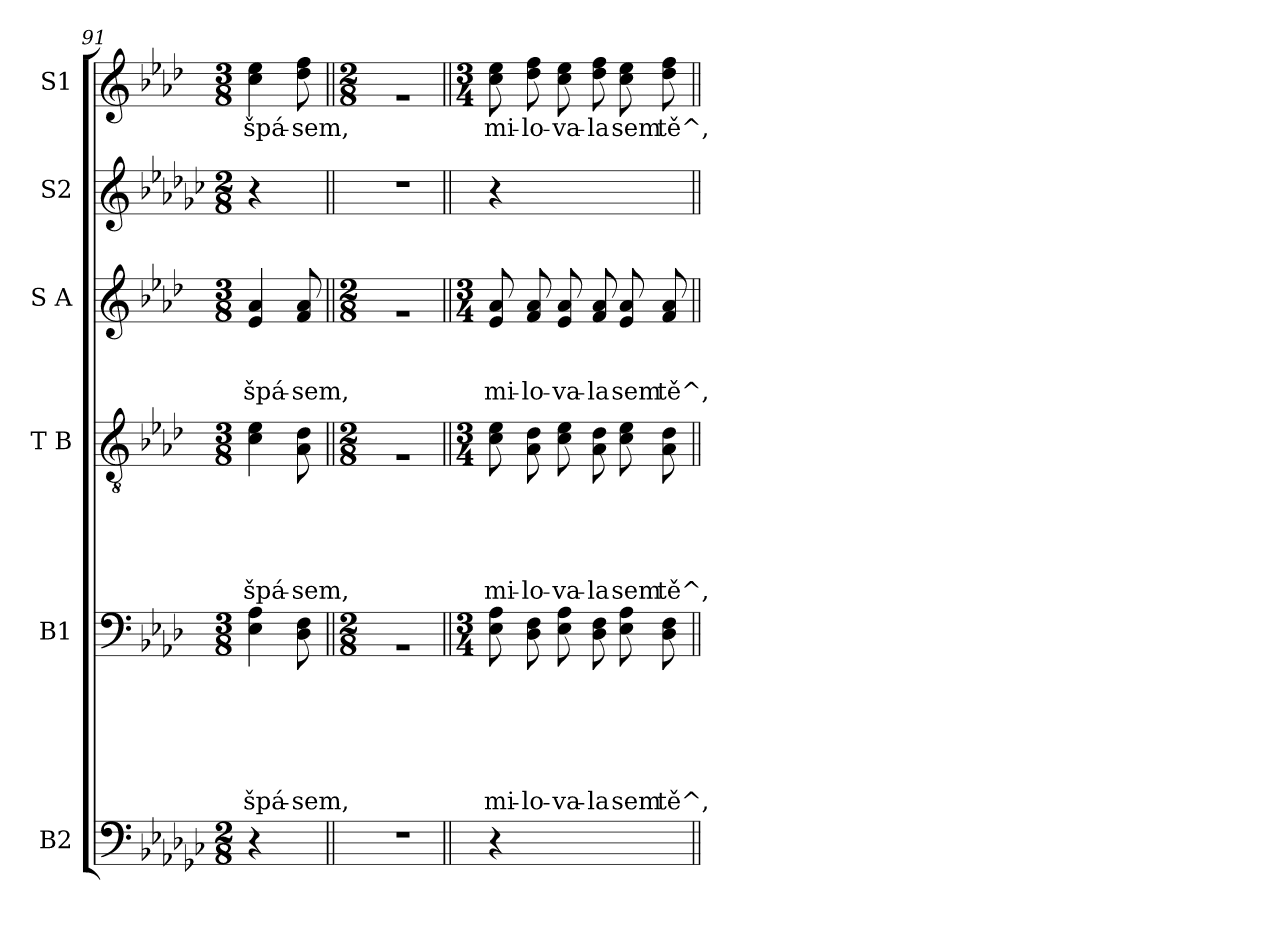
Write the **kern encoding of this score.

**kern	**kern	**text	**text	**text	**text	**text	**text	**kern	**text	**text	**text	**text	**text	**kern	**text	**text	**text	**kern	**kern	**text
*part6	*part5	*part5	*part5	*part5	*part5	*part5	*part5	*part4	*part4	*part4	*part4	*part4	*part4	*part3	*part3	*part3	*part3	*part2	*part1	*part1
*staff6	*staff5	*staff5	*staff5	*staff5	*staff5	*staff5	*staff5	*staff4	*staff4	*staff4	*staff4	*staff4	*staff4	*staff3	*staff3	*staff3	*staff3	*staff2	*staff1	*staff1
*I"B2	*I"B1	*	*	*	*	*	*	*I"T B	*	*	*	*	*	*I"S A	*	*	*	*I"S2	*I"S1	*
*	*I'B	*	*	*	*	*	*	*I'T B	*	*	*	*	*	*I'S A	*	*	*	*I'S2	*I'S1	*
*clefF4	*clefF4	*	*	*	*	*	*	*clefGv2	*	*	*	*	*	*clefG2	*	*	*	*clefG2	*clefG2	*
*k[b-e-a-d-g-c-]	*k[b-e-a-d-]	*	*	*	*	*	*	*k[b-e-a-d-]	*	*	*	*	*	*k[b-e-a-d-]	*	*	*	*k[b-e-a-d-g-c-]	*k[b-e-a-d-]	*
*G-:	*A-:	*	*	*	*	*	*	*A-:	*	*	*	*	*	*A-:	*	*	*	*G-:	*A-:	*
*M2/8	*M3/8	*	*	*	*	*	*	*M3/8	*	*	*	*	*	*M3/8	*	*	*	*M2/8	*M3/8	*
=91	=91	=91	=91	=91	=91	=91	=91	=91	=91	=91	=91	=91	=91	=91	=91	=91	=91	=91	=91	=91
!	!	!	!	!	!	!	!LO:LY:b	!	!	!	!	!	!LO:LY:b	!	!	!	!LO:LY:b	!	!	!LO:LY:b
4r	4E-\ 4A-\	.	.	.	.	.	špá-	4c\ 4e-\	.	.	.	.	špá-	4e-/ 4a-/	.	.	špá-	4r	4cc\ 4ee-\	špá-
!	!	!	!	!	!	!	!LO:LY:b	!	!	!	!	!	!LO:LY:b	!	!	!	!LO:LY:b	!	!	!LO:LY:b
8ryy	8D-\ 8F\	.	.	.	.	.	-sem,	8A-\ 8d-\	.	.	.	.	-sem,	8f/ 8a-/	.	.	-sem,	8ryy	8dd-\ 8ff\	-sem,
=92||	=92||	=92||	=92||	=92||	=92||	=92||	=92||	=92||	=92||	=92||	=92||	=92||	=92||	=92||	=92||	=92||	=92||	=92||	=92||	=92||
*	*M2/8	*	*	*	*	*	*	*M2/8	*	*	*	*	*	*M2/8	*	*	*	*	*M2/8	*
4r	4rAA	.	.	.	.	.	.	4rF	.	.	.	.	.	4rf	.	.	.	4r	4rf	.
=93||	=93||	=93||	=93||	=93||	=93||	=93||	=93||	=93||	=93||	=93||	=93||	=93||	=93||	=93||	=93||	=93||	=93||	=93||	=93||	=93||
*	*M3/4	*	*	*	*	*	*	*M3/4	*	*	*	*	*	*M3/4	*	*	*	*	*M3/4	*
!	!	!	!	!	!	!	!LO:LY:b	!	!	!	!	!	!LO:LY:b	!	!	!	!LO:LY:b	!	!	!LO:LY:b
4r	8E-\ 8A-\	.	.	.	.	.	mi-	8c\ 8e-\	.	.	.	.	mi-	8e-/ 8a-/	.	.	mi-	4r	8cc\ 8ee-\	mi-
!	!	!	!	!	!	!	!LO:LY:b	!	!	!	!	!	!LO:LY:b	!	!	!	!LO:LY:b	!	!	!LO:LY:b
.	8D-\ 8F\	.	.	.	.	.	-lo-	8A-\ 8d-\	.	.	.	.	-lo-	8f/ 8a-/	.	.	-lo-	.	8dd-\ 8ff\	-lo-
!	!	!	!	!	!	!	!LO:LY:b	!	!	!	!	!	!LO:LY:b	!	!	!	!LO:LY:b	!	!	!LO:LY:b
2ryy	8E-\ 8A-\	.	.	.	.	.	-va-	8c\ 8e-\	.	.	.	.	-va-	8e-/ 8a-/	.	.	-va-	2ryy	8cc\ 8ee-\	-va-
!	!	!	!	!	!	!	!LO:LY:b	!	!	!	!	!	!LO:LY:b	!	!	!	!LO:LY:b	!	!	!LO:LY:b
.	8D-\ 8F\	.	.	.	.	.	-la	8A-\ 8d-\	.	.	.	.	-la	8f/ 8a-/	.	.	-la	.	8dd-\ 8ff\	-la
!	!	!	!	!	!	!	!LO:LY:b	!	!	!	!	!	!LO:LY:b	!	!	!	!LO:LY:b	!	!	!LO:LY:b
.	8E-\ 8A-\	.	.	.	.	.	sem	8c\ 8e-\	.	.	.	.	sem	8e-/ 8a-/	.	.	sem	.	8cc\ 8ee-\	sem
!	!	!	!	!	!	!	!LO:LY:b	!	!	!	!	!	!LO:LY:b	!	!	!	!LO:LY:b	!	!	!LO:LY:b
.	8D-\ 8F\	.	.	.	.	.	tě^,	8A-\ 8d-\	.	.	.	.	tě^,	8f/ 8a-/	.	.	tě^,	.	8dd-\ 8ff\	tě^,
=||	=||	=||	=||	=||	=||	=||	=||	=||	=||	=||	=||	=||	=||	=||	=||	=||	=||	=||	=||	=||
*-	*-	*-	*-	*-	*-	*-	*-	*-	*-	*-	*-	*-	*-	*-	*-	*-	*-	*-	*-	*-
